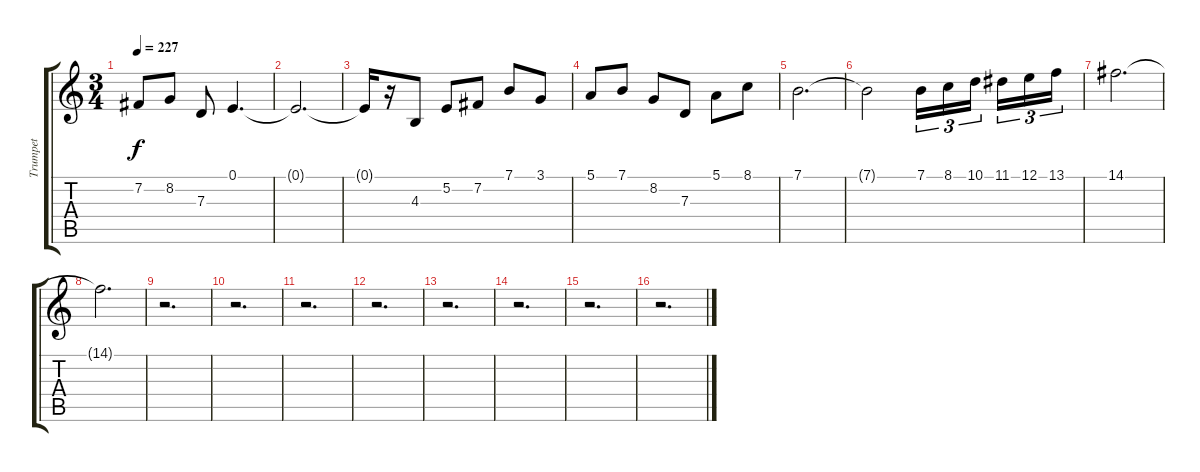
\track ("Trumpet" "Trumpet") {instrument trumpet}
\staff {score tabs}
\tuning (E4 B3 G3 D3 A2 E2) {hide}
\ts (3 4)
\tempo 227
\clef g2
\ks c
7.2.8{dy f} 8.2.8 7.3.8 0.1.4{d} |
0.1{t}.2{d} |
0.1{t}.16 r.16 4.3.8 5.2.8 7.2.8 7.1.8 3.1.8 |
5.1.8 7.1.8 8.2.8 7.3.8 5.1.8 8.1.8 |
7.1.2{d} |
7.1{t}.2 7.1.16{tu (3 2)} 8.1.16{tu (3 2)} 10.1.16{tu (3 2) beam splitsecondary} 11.1.16{tu (3 2)} 12.1.16{tu (3 2)} 13.1.16{tu (3 2)} |
14.1.2{d} |
14.1{t}.2{d} |
r.2{d} |
r.2{d} |
r.2{d} |
r.2{d} |
r.2{d} |
r.2{d} |
r.2{d} |
r.2{d}
